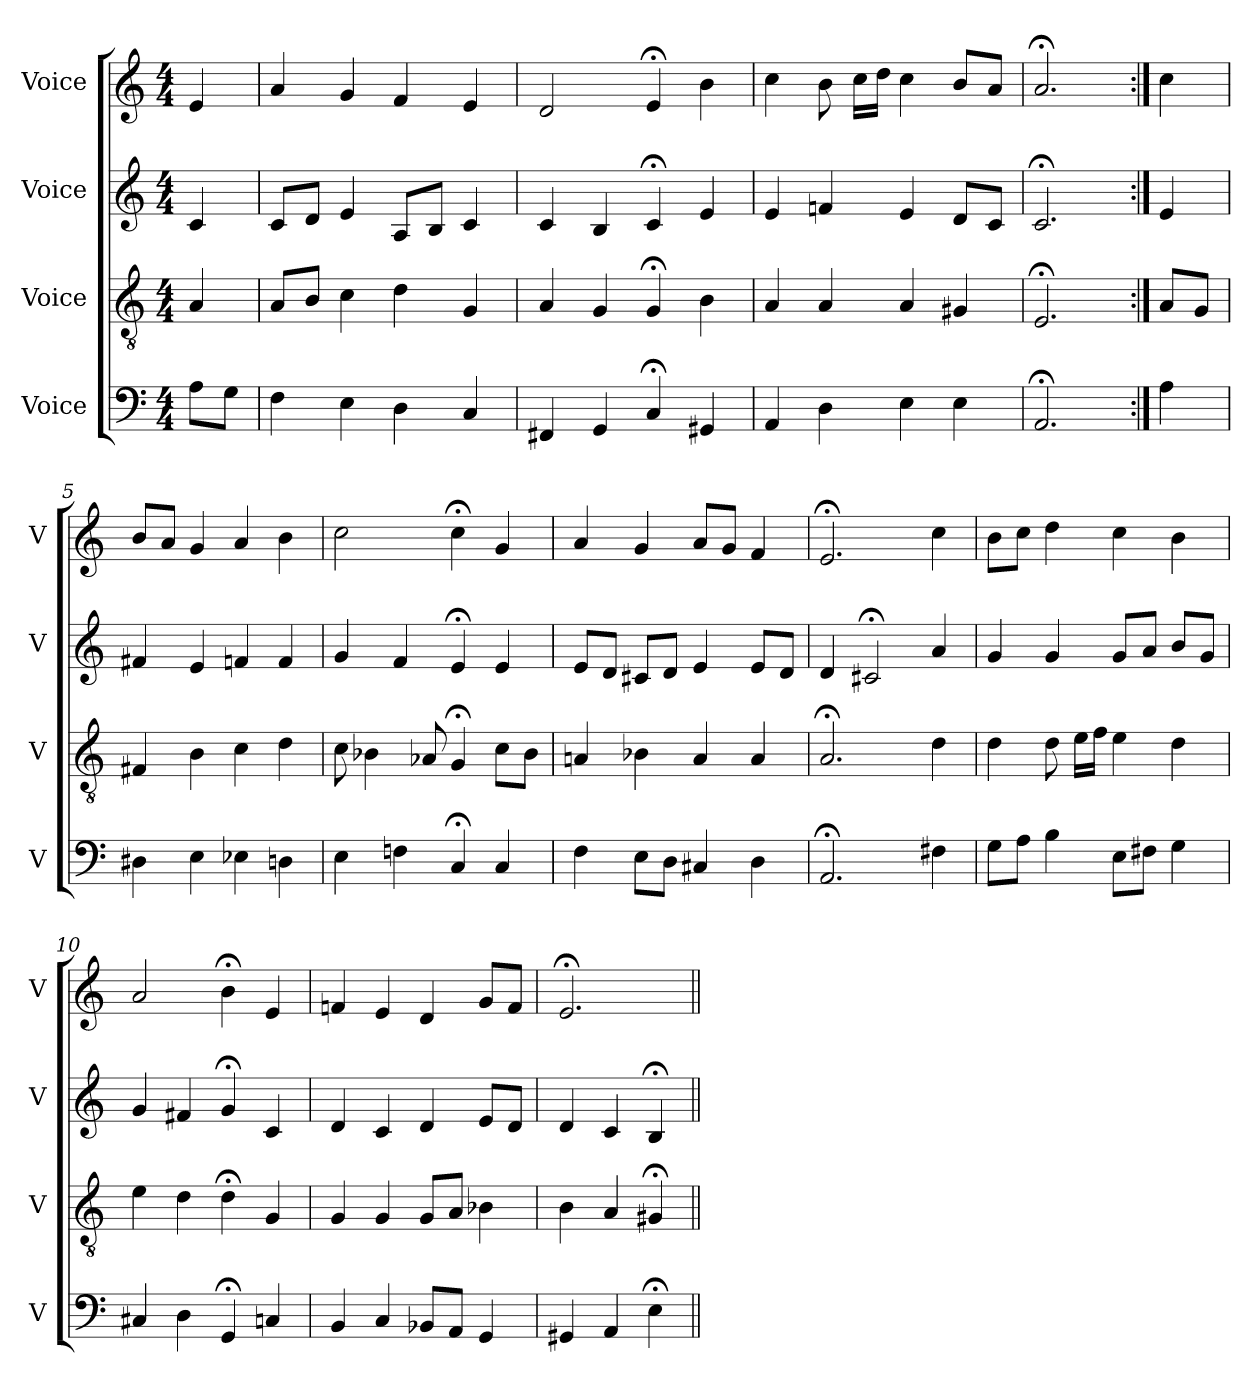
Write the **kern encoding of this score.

**kern	**kern	**kern	**kern
*part4	*part3	*part2	*part1
*staff4	*staff3	*staff2	*staff1
*I"Voice	*I"Voice	*I"Voice	*I"Voice
*I'V	*I'V	*I'V	*I'V
*clefF4	*clefGv2	*clefG2	*clefG2
*k[]	*k[]	*k[]	*k[]
*M4/4	*M4/4	*M4/4	*M4/4
=	=	=	=
8A\L	4A/	4c/	4e/
8G\J	.	.	.
=1	=1	=1	=1
4F\	8A/L	8c/L	4a/
.	8B/J	8d/J	.
4E\	4c\	4e/	4g/
4D\	4d\	8A/L	4f/
.	.	8B/J	.
4C/	4G/	4c/	4e/
=2	=2	=2	=2
4FF#X/	4A/	4c/	2d/
4GG/	4G/	4B/	.
4C;</	4G;</	4c;</	4e;</
4GG#X/	4B\	4e/	4b\
=3	=3	=3	=3
4AA/	4A/	4e/	4cc\
4D\	4A/	4fn/	8b\
.	.	.	16cc\LL
.	.	.	16dd\JJ
4E\	4A/	4e/	4cc\
4E\	4G#X/	8d/L	8b/L
.	.	8c/J	8a/J
=4	=4	=4	=4
2.AA;</	2.E;</	2.c;</	2.a;</
=4X1:|!	=4X1:|!	=4X1:|!	=4X1:|!
4A\	8A/L	4e/	4cc\
.	8G/J	.	.
=5	=5	=5	=5
4D#X\	4F#X/	4f#X/	8b/L
.	.	.	8a/J
4E\	4B\	4e/	4g/
4E-X\	4c\	4fn/	4a/
4Dn\	4d\	4f/	4b\
!!LO:LB:g=z
=6	=6	=6	=6
4E\	8c\	4g/	2cc\
.	4B-X\	.	.
4Fn\	.	4f/	.
.	8A-X/	.	.
4C;</	4G;</	4e;</	4cc;<\
4C/	8c\L	4e/	4g/
.	8B-\J	.	.
=7	=7	=7	=7
4F\	4An/	8e/L	4a/
.	.	8d/J	.
8E\L	4B-X\	8c#X/L	4g/
8D\J	.	8d/J	.
4C#X/	4A/	4e/	8a/L
.	.	.	8g/J
4D\	4A/	8e/L	4f/
.	.	8d/J	.
=8	=8	=8	=8
2.AA;</	2.A;</	4d/	2.e;</
.	.	2c#X;</	.
4F#X\	4d\	4a/	4cc\
=9	=9	=9	=9
8G\L	4d\	4g/	8b\L
8A\J	.	.	8cc\J
4B\	8d\	4g/	4dd\
.	16e\LL	.	.
.	16f\JJ	.	.
8E\L	4e\	8g/L	4cc\
8F#X\J	.	8a/J	.
4G\	4d\	8b/L	4b\
.	.	8g/J	.
=10	=10	=10	=10
4C#X/	4e\	4g/	2a/
4D\	4d\	4f#X/	.
4GG;</	4d;<\	4g;</	4b;<\
4Cn/	4G/	4c/	4e/
!!LO:LB:g=z
=11	=11	=11	=11
4BB/	4G/	4d/	4fn/
4C/	4G/	4c/	4e/
8BB-X/L	8G/L	4d/	4d/
8AA/J	8A/J	.	.
4GG/	4B-X\	8e/L	8g/L
.	.	8d/J	8f/J
=12	=12	=12	=12
4GG#X/	4B\	4d/	2.e;</
4AA/	4A/	4c/	.
4E;<\	4G#X;</	4B;</	.
=||	=||	=||	=||
*-	*-	*-	*-
